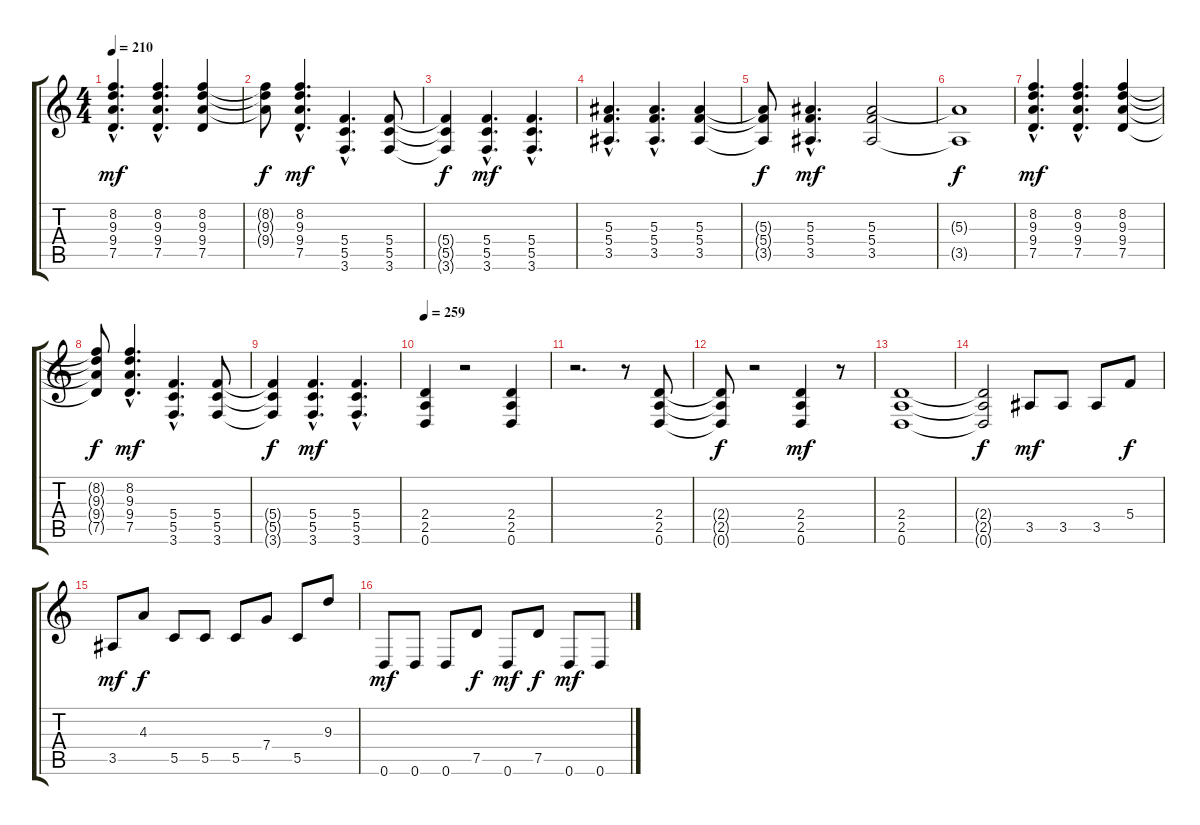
\track "" {instrument distortionguitar}
\staff {score tabs}
\tuning (D4 A3 F3 C3 G2 D2) {hide}
\ts (4 4)
\tempo 210
\clef g2
\ks c
(8.2{hac} 9.3{hac} 9.4{hac} 7.5{hac}).4{d dy mf} (8.2{hac} 9.3{hac} 9.4{hac} 7.5{hac}).4{d} (8.2 9.3 9.4 7.5).4 |
(8.2{t} 9.3{t} 9.4{t}).8{dy f} (8.2{hac} 9.3{hac} 9.4{hac} 7.5{hac}).4{d dy mf} (5.4{hac} 5.5{hac} 3.6{hac}).4{d} (5.4 5.5 3.6).8 |
(5.4{t} 5.5{t} 3.6{t}).4{dy f} (5.4{hac} 5.5{hac} 3.6{hac}).4{d dy mf} (5.4{hac} 5.5{hac} 3.6{hac}).4{d} |
(5.3{hac} 5.4{hac} 3.5{hac}).4{d} (5.3{hac} 5.4{hac} 3.5{hac}).4{d} (5.3 5.4 3.5).4 |
(5.3{t} 5.4{t} 3.5{t}).8{dy f} (5.3{hac} 5.4{hac} 3.5{hac}).4{d dy mf} (5.3 5.4 3.5).2 |
(5.3{t} 3.5{t}).1{dy f} |
(8.2{hac} 9.3{hac} 9.4{hac} 7.5{hac}).4{d dy mf} (8.2{hac} 9.3{hac} 9.4{hac} 7.5{hac}).4{d} (8.2 9.3 9.4 7.5).4 |
(8.2{t} 9.3{t} 9.4{t} 7.5{t}).8{dy f} (8.2{hac} 9.3{hac} 9.4{hac} 7.5{hac}).4{d dy mf} (5.4{hac} 5.5{hac} 3.6{hac}).4{d} (5.4 5.5 3.6).8 |
(5.4{t} 5.5{t} 3.6{t}).4{dy f} (5.4{hac} 5.5{hac} 3.6{hac}).4{d dy mf} (5.4{hac} 5.5{hac} 3.6{hac}).4{d} |
\tempo 259
(2.4 2.5 0.6).4 r.2 (2.4 2.5 0.6).4 |
r.2{d} r.8 (2.4 2.5 0.6).8 |
(2.4{t} 2.5{t} 0.6{t}).8{dy f} r.2 (2.4 2.5 0.6).4{dy mf} r.8 |
(2.4 2.5 0.6).1 |
(2.4{t} 2.5{t} 0.6{t}).2{dy f} 3.5.8{dy mf} 3.5.8 3.5.8 5.4.8{dy f} |
3.5.8{dy mf} 4.3.8{dy f} 5.5.8 5.5.8 5.5.8 7.4.8 5.5.8 9.3.8 |
0.6.8{dy mf} 0.6.8 0.6.8 7.5.8{dy f} 0.6.8{dy mf} 7.5.8{dy f} 0.6.8{dy mf} 0.6.8
